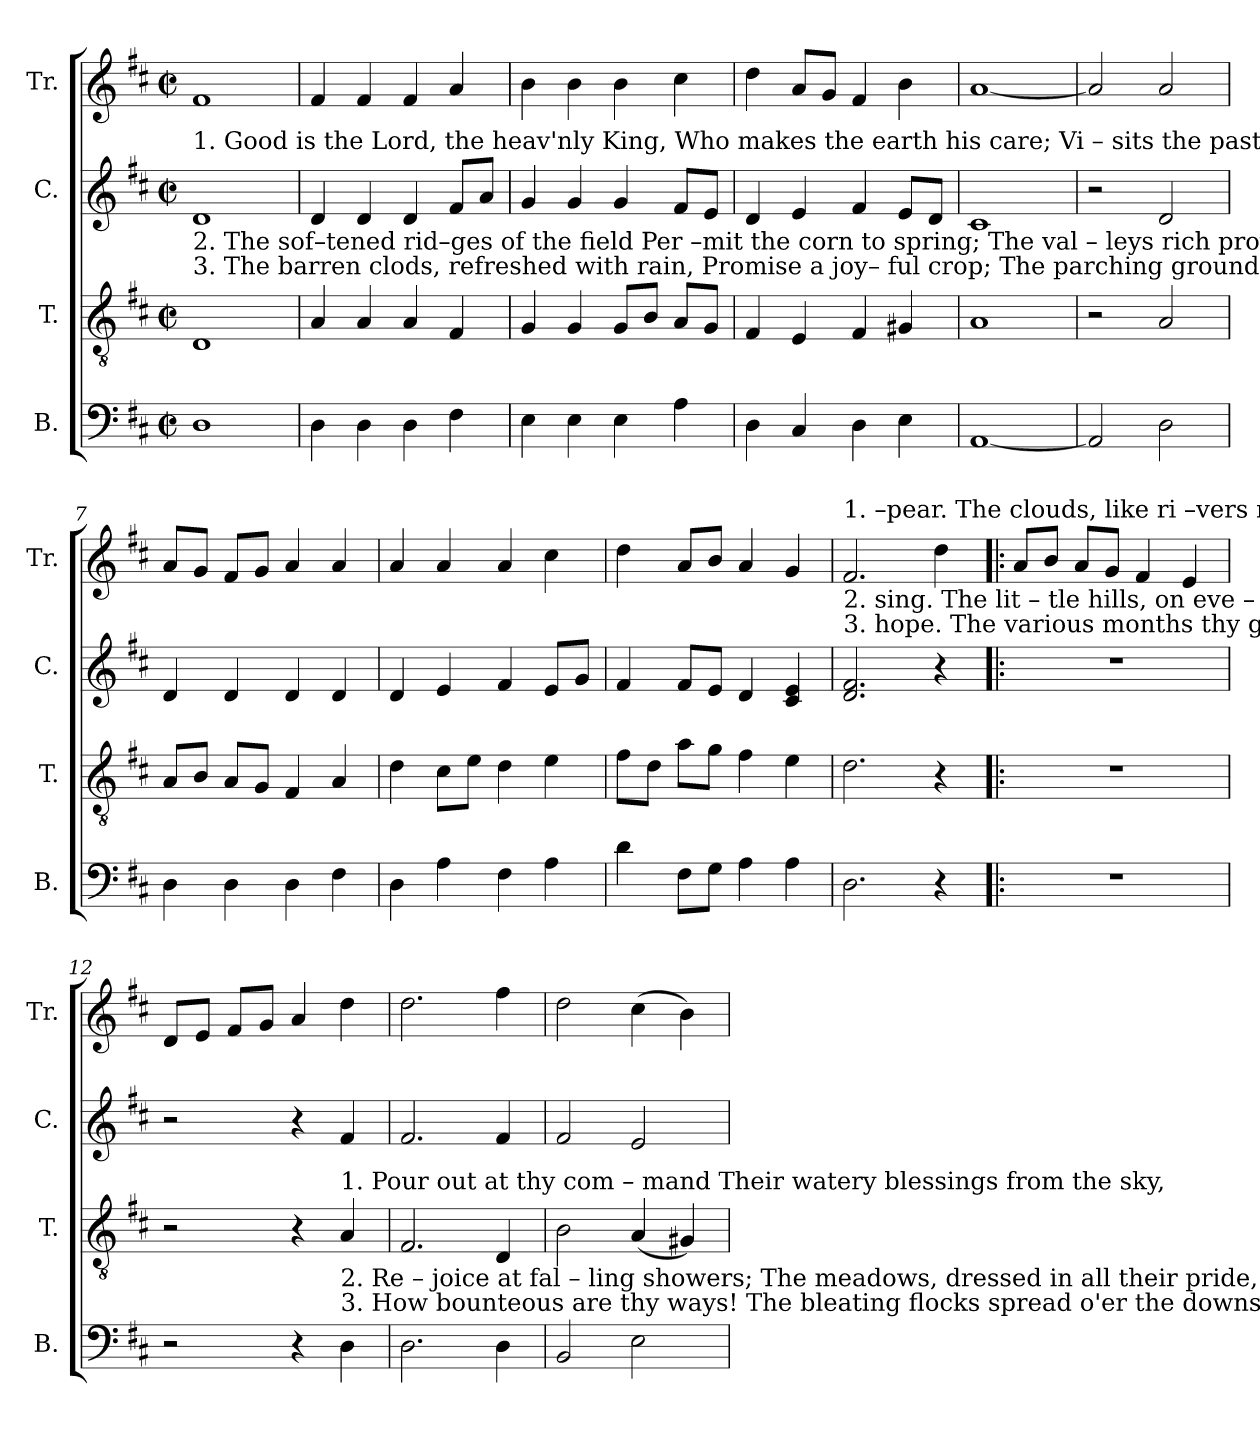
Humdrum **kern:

**kern	**kern	**kern	**kern
*part4	*part3	*part2	*part1
*staff4	*staff3	*staff2	*staff1
*I"B.	*I"T.	*I"C.	*I"Tr.
*I'B.	*I'T.	*I'C.	*I'Tr.
*clefF4	*clefGv2	*clefG2	*clefG2
*k[f#c#]	*k[f#c#]	*k[f#c#]	*k[f#c#]
*M2/2	*M2/2	*M2/2	*M2/2
*met(c|)	*met(c|)	*met(c|)	*met(c|)
*MM120	*MM120	*MM120	*MM120
=1	=1	=1	=1
!	!	!LO:TX:a:t=1. Good is the Lord, the heav'nly King, Who makes the earth his care;        Vi – sits  the  pastures  every spring,   And   bids the  grass ap –	!
!	!	!LO:TX:b:t=2. The sof–tened  rid–ges  of the field     Per –mit  the  corn  to  spring;        The  val – leys  rich  provision  yield, And  the  poor  laborers	!
!	!	!LO:TX:b:t=3. The barren clods, refreshed with rain,  Promise a   joy– ful    crop;      The parching grounds look green again, And  raise  the   reaper's	!
1D	1D	1d	1f#
=2	=2	=2	=2
4D\	4A/	4d/	4f#/
4D\	4A/	4d/	4f#/
4D\	4A/	4d/	4f#/
4F#\	4F#/	8f#/L	4a/
.	.	8a/J	.
=3	=3	=3	=3
4E\	4G/	4g/	4b\
4E\	4G/	4g/	4b\
4E\	8G/L	4g/	4b\
.	8B/J	.	.
4A\	8A/L	8f#/L	4cc#\
.	8G/J	8e/J	.
=4	=4	=4	=4
4D\	4F#/	4d/	4dd\
4C#/	4E/	4e/	8a/L
.	.	.	8g/J
4D\	4F#/	4f#/	4f#/
4E\	4G#X/	8e/L	4b\
.	.	8d/J	.
=5	=5	=5	=5
[1AA	1A	1c#	[1a
=6	=6	=6	=6
2AA/]	2r	2r	2a/]
2D\	2A/	2d/	2a/
=7	=7	=7	=7
4D\	8A/L	4d/	8a/L
.	8B/J	.	8g/J
4D\	8A/L	4d/	8f#/L
.	8G/J	.	8g/J
4D\	4F#/	4d/	4a/
4F#\	4A/	4d/	4a/
=8	=8	=8	=8
4D\	4d\	4d/	4a/
4A\	8c#\L	4e/	4a/
.	8e\J	.	.
4F#\	4d\	4f#/	4a/
4A\	4e\	8e/L	4cc#\
.	.	8g/J	.
=9	=9	=9	=9
4d\	8f#\L	4f#/	4dd\
.	8d\J	.	.
8F#\L	8a\L	8f#/L	8a/L
8G\J	8g\J	8e/J	8b/J
4A\	4f#\	4d/	4a/
4A\	4e\	4c#/ 4e/	4g/
=10	=10	=10	=10
!	!	!	!LO:TX:a:t=1.  –pear. The  clouds,  like  ri –vers  raised on  high, Pour  out     at    thy    com   –   mand             Their  watery  blessings  from  the  sky,
!	!	!	!LO:TX:b:t=2.   sing.  The   lit   –   tle   hills,  on   eve  –  ry  side,  Re – joice    at    fal  –  ling      showers;          The meadows, dressed in all their pride,
!	!	!	!LO:TX:b:t=3.   hope. The various months thy goodness crowns;  How  bounteous  are    thy       ways!              The bleating flocks spread o'er the downs,
2.D\	2.d\	2.d/ 2.f#/	2.f#/
4r	4r	4r	4dd\
=11!|:	=11!|:	=11!|:	=11!|:
1r	1r	1r	8a/L
.	.	.	8b/J
.	.	.	8a/L
.	.	.	8g/J
.	.	.	4f#/
.	.	.	4e/
=12	=12	=12	=12
2r	2r	2r	8d/L
.	.	.	8e/J
.	.	.	8f#/L
.	.	.	8g/J
4r	4r	4r	4a/
!	!LO:TX:a:t=1.  Pour  out     at    thy    com   –   mand             Their  watery  blessings  from  the  sky,	!	!
!	!LO:TX:b:t=2.  Re – joice    at    fal  –  ling      showers;          The meadows, dressed in all their pride,	!	!
!	!LO:TX:b:t=3.  How  bounteous  are    thy       ways!              The bleating flocks spread o'er the downs,	!	!
4D\	4A/	4f#/	4dd\
=13	=13	=13	=13
2.D\	2.F#/	2.f#/	2.dd\
4D\	4D/	4f#/	4ff#\
=14	=14	=14	=14
2BB/	2B\	2f#/	2dd\
2E\	(4A/	2e/	(4cc#\
.	4G#X/)	.	4b\)
=	=	=	=
*-	*-	*-	*-
